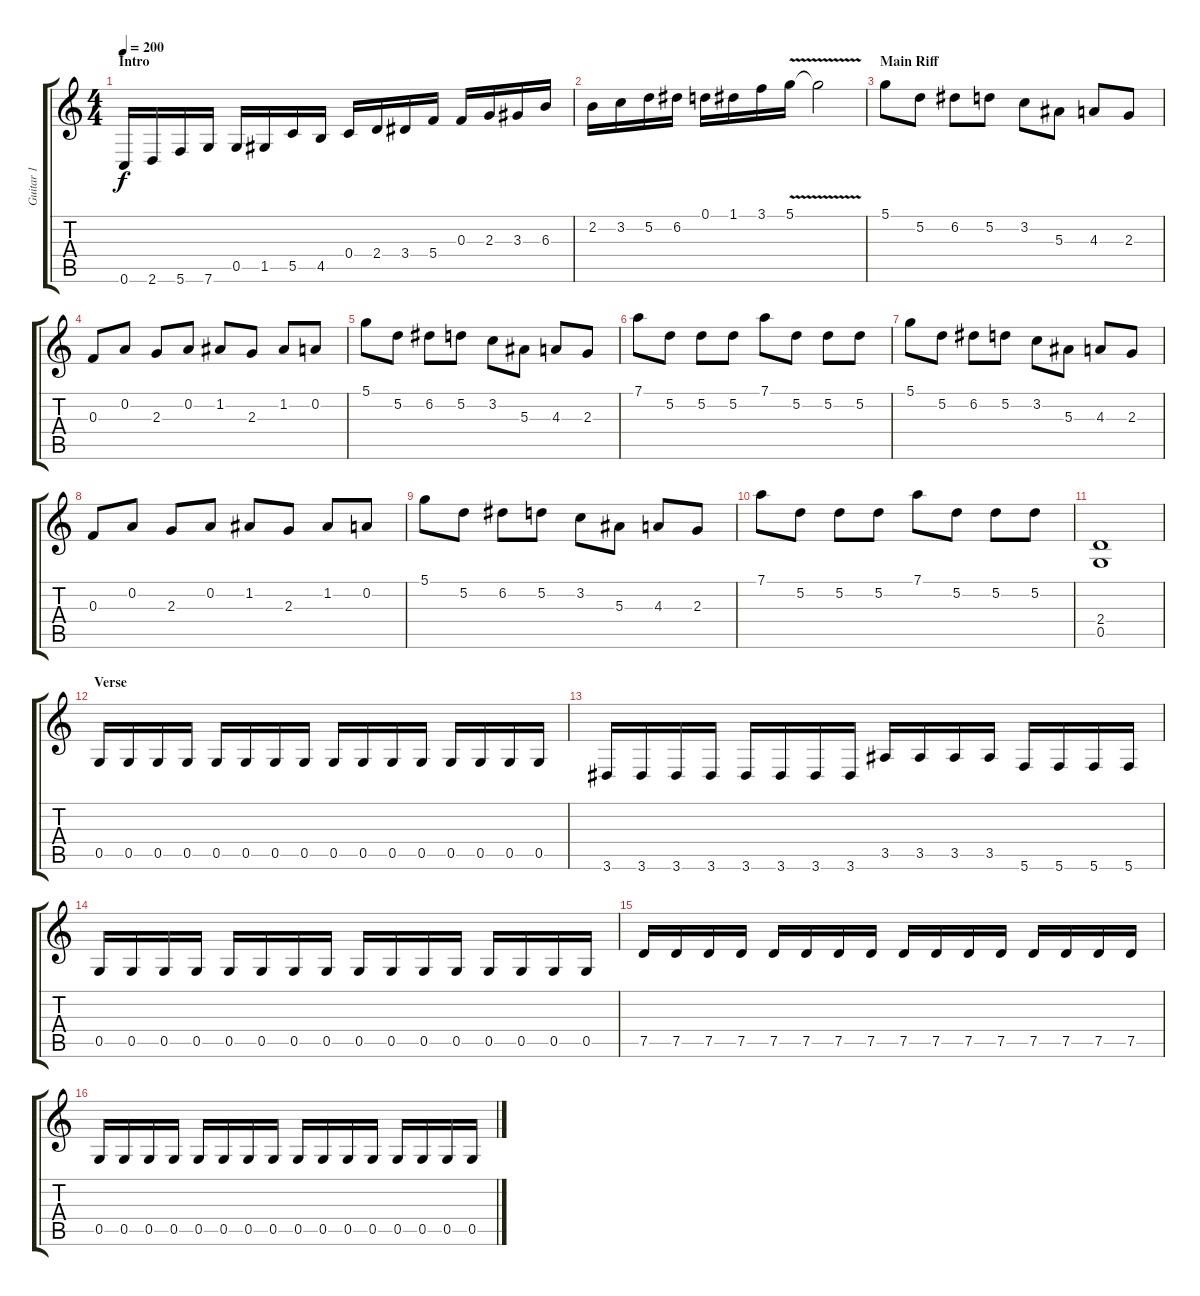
\track ("Guitar 1" "Guitar 1") {instrument overdrivenguitar}
\staff {score tabs}
\tuning (D4 A3 F3 C3 G2 C2) {hide}
\ts (4 4)
\section ("" "Intro")
\tempo 200
\clef g2
\ks c
0.6.16{dy f instrument overdrivenguitar} 2.6.16 5.6.16 7.6.16 0.5.16 1.5.16 5.5.16 4.5.16 0.4.16 2.4.16 3.4.16 5.4.16 0.3.16 2.3.16 3.3.16 6.3.16 |
2.2.16 3.2.16 5.2.16 6.2.16 0.1.16 1.1.16 3.1.16 5.1{v}.16 5.1{t}.2 |
\section ("" "Main Riff")
5.1.8 5.2.8 6.2.8 5.2.8 3.2.8 5.3.8 4.3.8 2.3.8 |
0.3.8 0.2.8 2.3.8 0.2.8 1.2.8 2.3.8 1.2.8 0.2.8 |
5.1.8 5.2.8 6.2.8 5.2.8 3.2.8 5.3.8 4.3.8 2.3.8 |
7.1.8 5.2.8 5.2.8 5.2.8 7.1.8 5.2.8 5.2.8 5.2.8 |
5.1.8 5.2.8 6.2.8 5.2.8 3.2.8 5.3.8 4.3.8 2.3.8 |
0.3.8 0.2.8 2.3.8 0.2.8 1.2.8 2.3.8 1.2.8 0.2.8 |
5.1.8 5.2.8 6.2.8 5.2.8 3.2.8 5.3.8 4.3.8 2.3.8 |
7.1.8 5.2.8 5.2.8 5.2.8 7.1.8 5.2.8 5.2.8 5.2.8 |
(2.4 0.5).1 |
\section ("" "Verse")
0.5.16 0.5.16 0.5.16 0.5.16 0.5.16 0.5.16 0.5.16 0.5.16 0.5.16 0.5.16 0.5.16 0.5.16 0.5.16 0.5.16 0.5.16 0.5.16 |
3.6.16 3.6.16 3.6.16 3.6.16 3.6.16 3.6.16 3.6.16 3.6.16 3.5.16 3.5.16 3.5.16 3.5.16 5.6.16 5.6.16 5.6.16 5.6.16 |
0.5.16 0.5.16 0.5.16 0.5.16 0.5.16 0.5.16 0.5.16 0.5.16 0.5.16 0.5.16 0.5.16 0.5.16 0.5.16 0.5.16 0.5.16 0.5.16 |
7.5.16 7.5.16 7.5.16 7.5.16 7.5.16 7.5.16 7.5.16 7.5.16 7.5.16 7.5.16 7.5.16 7.5.16 7.5.16 7.5.16 7.5.16 7.5.16 |
0.5.16 0.5.16 0.5.16 0.5.16 0.5.16 0.5.16 0.5.16 0.5.16 0.5.16 0.5.16 0.5.16 0.5.16 0.5.16 0.5.16 0.5.16 0.5.16
